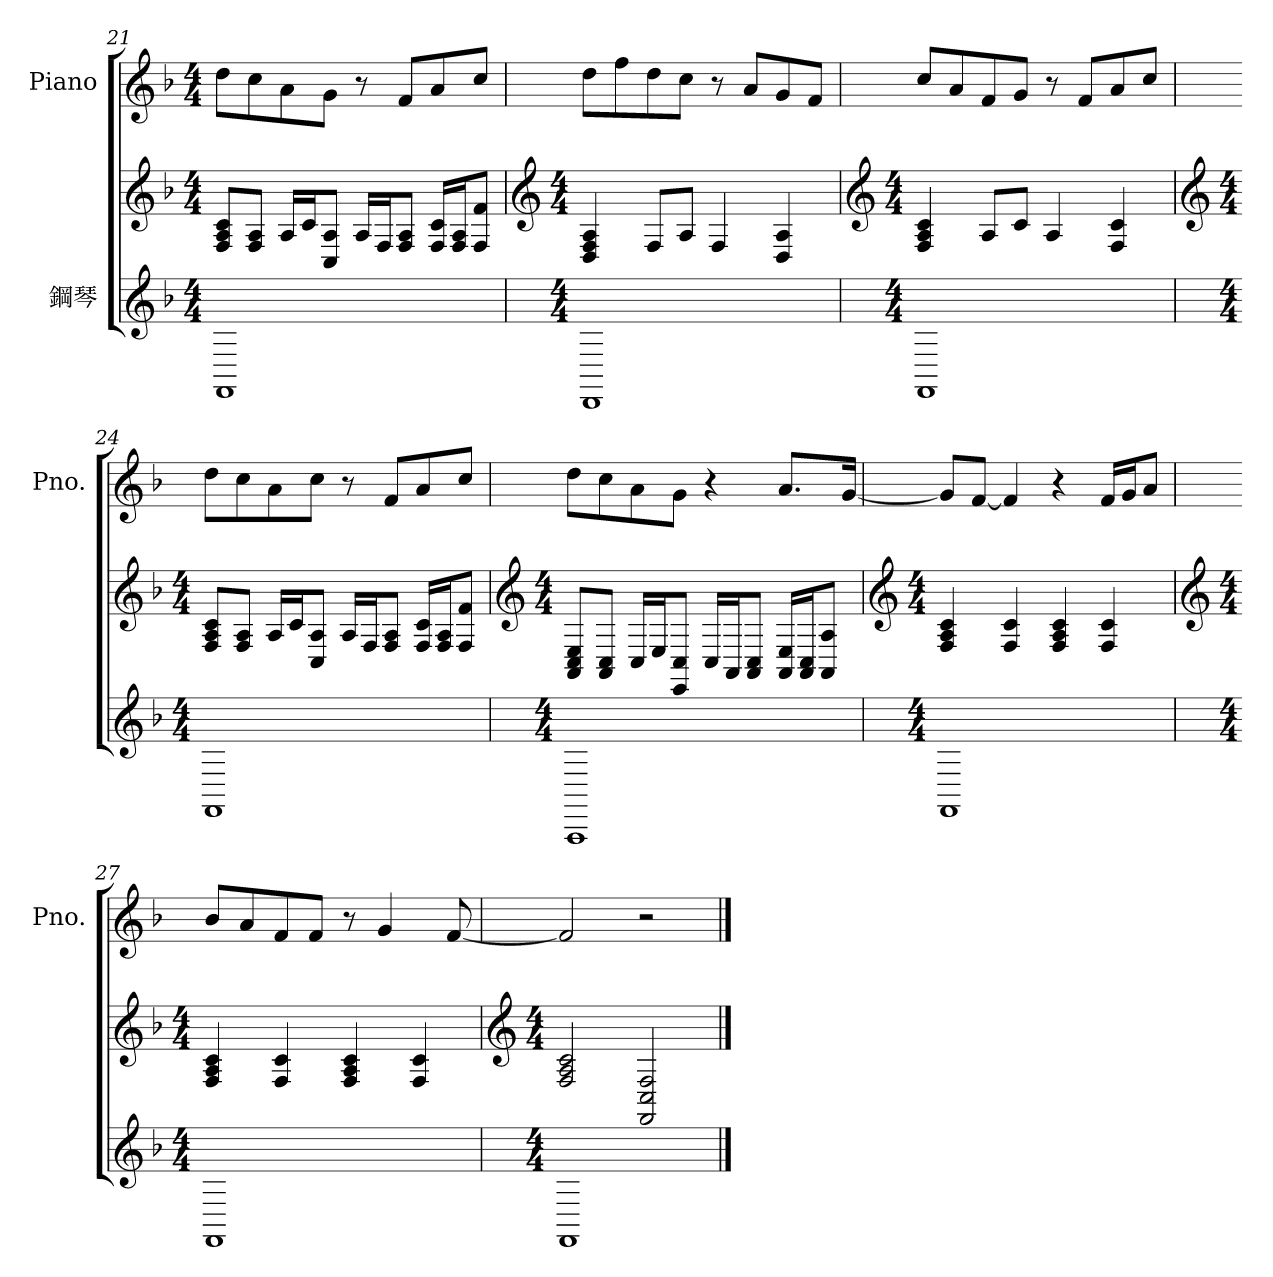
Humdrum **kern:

**kern	**kern	**kern
*part2	*part2	*part1
*staff3	*staff2	*staff1
*I"鋼琴	*	*I"Piano
*	*	*I'Pno.
!!LO:LB:g=z
*clefG2	*clefG2	*clefG2
*k[b-]	*k[b-]	*k[b-]
*M4/4	*M4/4	*M4/4
=21	=21	=21
1FF	8F/ 8A/ 8c/L	8dd\L
.	8F/ 8A/J	8cc\
.	16A/LL	8a\
.	16c/J	.
.	8C/ 8A/J	8g\J
.	16A/LL	8r
.	16F/J	.
.	8F/ 8A/J	8f/L
.	16F/ 16c/LL	8a/
.	16F/ 16A/J	.
.	8F/ 8f/J	8cc/J
=22	=22	=22
*	*clefG2	*
*M4/4	*M4/4	*
1DD	4D/ 4F/ 4A/	8dd\L
.	.	8ff\
.	8F/L	8dd\
.	8A/J	8cc\J
.	4F/	8r
.	.	8a/L
.	4D/ 4A/	8g/
.	.	8f/J
=23	=23	=23
*	*clefG2	*
*M4/4	*M4/4	*
1FF	4F/ 4A/ 4c/	8cc/L
.	.	8a/
.	8A/L	8f/
.	8c/J	8g/J
.	4A/	8r
.	.	8f/L
.	4F/ 4c/	8a/
.	.	8cc/J
!!LO:LB:g=z
=24	=24	=24
*	*clefG2	*
*M4/4	*M4/4	*
1FF	8F/ 8A/ 8c/L	8dd\L
.	8F/ 8A/J	8cc\
.	16A/LL	8a\
.	16c/J	.
.	8C/ 8A/J	8cc\J
.	16A/LL	8r
.	16F/J	.
.	8F/ 8A/J	8f/L
.	16F/ 16c/LL	8a/
.	16F/ 16A/J	.
.	8F/ 8f/J	8cc/J
!!LO:LB:g=z
=25	=25	=25
*	*clefG2	*
*M4/4	*M4/4	*
1AAA	8AA/ 8C/ 8E/L	8dd\L
.	8AA/ 8C/J	8cc\
.	16C/LL	8a\
.	16E/J	.
.	8EE/ 8C/J	8g\J
.	16C/LL	4r
.	16AA/J	.
.	8AA/ 8C/J	.
.	16AA/ 16E/LL	8.a/L
.	16AA/ 16C/J	.
.	8AA/ 8A/J	.
.	.	[16g/Jk
=26	=26	=26
*	*clefG2	*
*M4/4	*M4/4	*
1FF	4F/ 4A/ 4c/	8g/L]
.	.	[8f/J
.	4F/ 4c/	4f/]
.	4F/ 4A/ 4c/	4r
.	4F/ 4c/	16f/LL
.	.	16g/J
.	.	8a/J
=27	=27	=27
*	*clefG2	*
*M4/4	*M4/4	*
1FF	4F/ 4A/ 4c/	8b-/L
.	.	8a/
.	4F/ 4c/	8f/
.	.	8f/J
.	4F/ 4A/ 4c/	8r
.	.	4g/
.	4F/ 4c/	.
.	.	[8f/
!!LO:PB:g=z
=28	=28	=28
*	*clefG2	*
*M4/4	*M4/4	*
1FF	2F/ 2A/ 2c/	2f/]
.	2FF/ 2C/ 2F/	2r
==	==	==
*-	*-	*-
